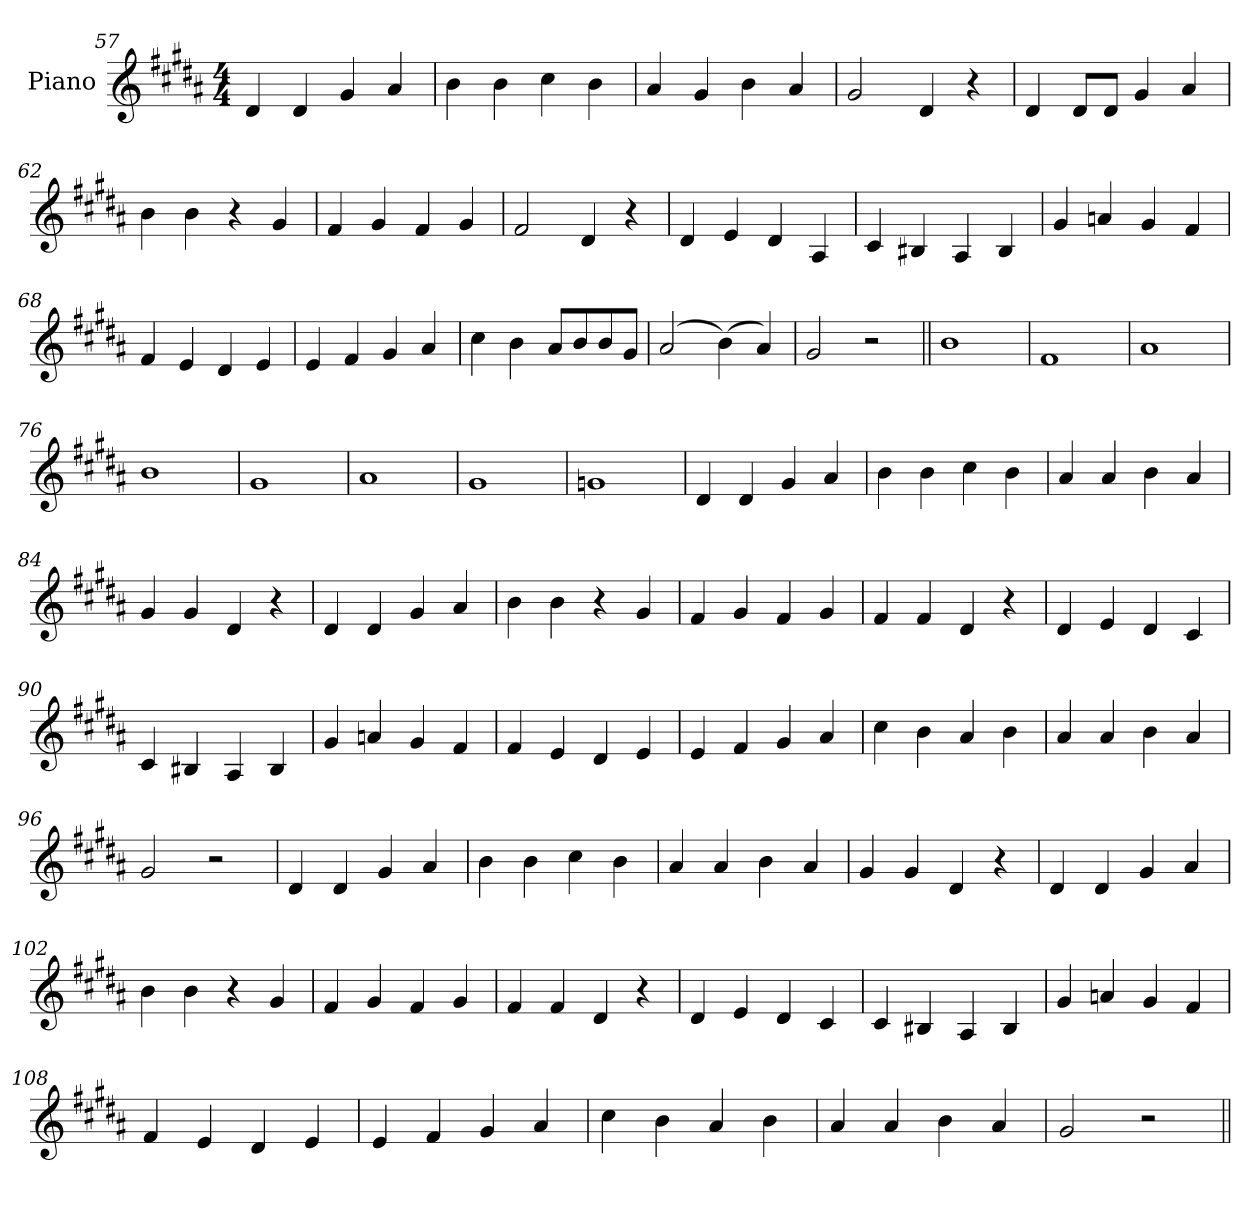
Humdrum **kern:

**kern
*part1
*staff1
*I"Piano
*I'Pno.
*clefG2
*k[f#c#g#d#a#]
*M4/4
=57
4d#
4d#
4g#
4a#
=58
4b
4b
4cc#
4b
=59
4a#
4g#
4b
4a#
=60
2g#
4d#
4r
=61
4d#
8d#L
8d#J
4g#
4a#
=62
4b
4b
4r
4g#
=63
4f#
4g#
4f#
4g#
=64
2f#
4d#
4r
=65
4d#
4e
4d#
4A#
=66
4c#
4B#X
4A#
4B#
=67
4g#
4an
4g#
4f#
=68
4f#
4e
4d#
4e
=69
4e
4f#
4g#
4a#
=70
4cc#
4b
8a#L
8b
8b
8g#J
=71
(2a#
(4b)
4a#)
=72
2g#
2r
=73||
1b!
=74
1f#!
=75
1a#!
=76
1b!
=77
1g#!
=78
1a#!
=79
1g#!
=80
1gn!
=81
4d#
4d#
4g#
4a#
=82
4b
4b
4cc#
4b
=83
4a#
4a#
4b
4a#
=84
4g#
4g#
4d#
4r
=85
4d#
4d#
4g#
4a#
=86
4b
4b
4r
4g#
=87
4f#
4g#
4f#
4g#
=88
4f#
4f#
4d#
4r
=89
4d#
4e
4d#
4c#
=90
4c#
4B#X
4A#
4B#
=91
4g#
4an
4g#
4f#
=92
4f#
4e
4d#
4e
=93
4e
4f#
4g#
4a#
=94
4cc#
4b
4a#
4b
=95
4a#
4a#
4b
4a#
=96
2g#
2r
=97
4d#
4d#
4g#
4a#
=98
4b
4b
4cc#
4b
=99
4a#
4a#
4b
4a#
=100
4g#
4g#
4d#
4r
=101
4d#
4d#
4g#
4a#
=102
4b
4b
4r
4g#
=103
4f#
4g#
4f#
4g#
=104
4f#
4f#
4d#
4r
=105
4d#
4e
4d#
4c#
=106
4c#
4B#X
4A#
4B#
=107
4g#
4an
4g#
4f#
=108
4f#
4e
4d#
4e
=109
4e
4f#
4g#
4a#
=110
4cc#
4b
4a#
4b
=111
4a#
4a#
4b
4a#
=112
2g#
2r
=||
*-
